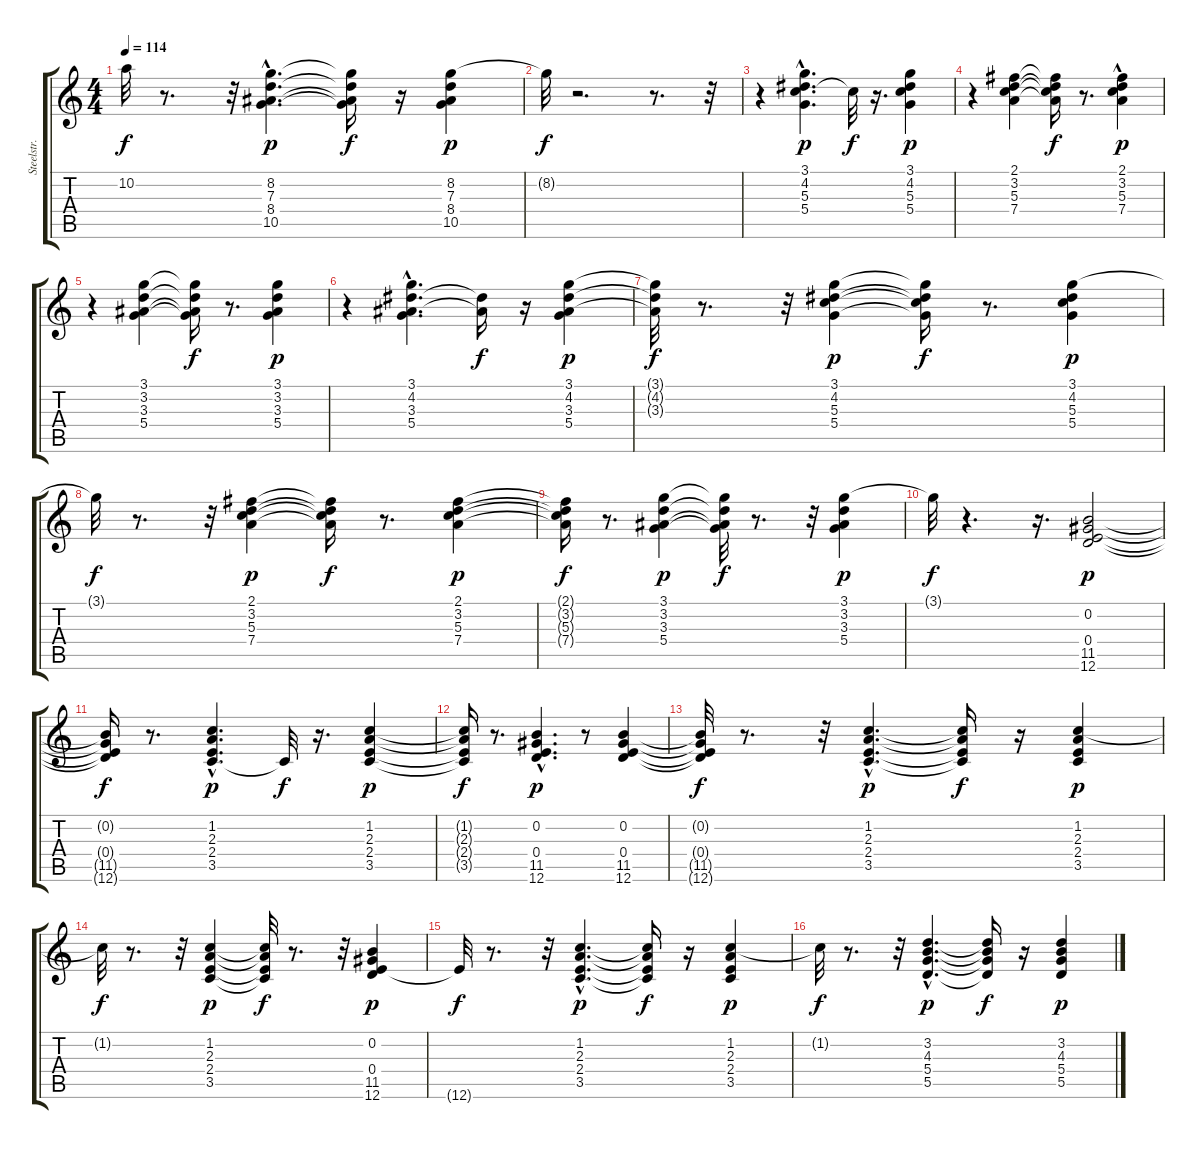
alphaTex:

\track (" Steelstr. Gt.*merged" " Steelstr.") {instrument acousticguitarsteel}
\staff {score tabs}
\tuning (E4 B3 G3 D3 A2 E2) {hide}
\ts (4 4)
\tempo 114
\clef g2
\ks c
10.2{t}.32{dy f} r.8{d} r.32 (8.2{hac} 7.3{hac} 8.4{hac} 10.5{hac}).4{d dy p} (8.2{t} 7.3{t} 8.4{t} 10.5{t}).16{dy f} r.16 (8.2 7.3 8.4 10.5).4{dy p} |
8.2{t}.32{dy f} r.2{d} r.8{d} r.32 |
r.4 (3.1{hac} 4.2{hac} 5.3{hac} 5.4{hac}).4{d dy p} 5.3{t}.32{dy f} r.16{d} (3.1 4.2 5.3 5.4).4{dy p} |
r.4 (2.1 3.2 5.3 7.4).4 (2.1{t} 3.2{t} 5.3{t} 7.4{t}).16{dy f} r.8{d} (2.1 3.2{hac} 5.3{hac} 7.4{hac}).4{dy p} |
r.4 (3.1 3.2 3.3 5.4).4 (3.1{t} 3.2{t} 3.3{t} 5.4{t}).16{dy f} r.8{d} (3.1 3.2 3.3 5.4).4{dy p} |
r.4 (3.1{hac} 4.2{hac} 3.3{hac} 5.4{hac}).4{d} (4.2{t} 3.3{t}).16{dy f} r.16 (3.1 4.2 3.3 5.4).4{dy p} |
(3.1{t} 4.2{t} 3.3{t}).32{dy f} r.8{d} r.32 (3.1 4.2 5.3 5.4).4{dy p} (3.1{t} 4.2{t} 5.3{t} 5.4{t}).16{dy f} r.8{d} (3.1 4.2 5.3 5.4).4{dy p} |
3.1{t}.32{dy f} r.8{d} r.32 (2.1 3.2 5.3 7.4).4{dy p} (2.1{t} 3.2{t} 5.3{t} 7.4{t}).16{dy f} r.8{d} (2.1 3.2 5.3 7.4).4{dy p} |
(2.1{t} 3.2{t} 5.3{t} 7.4{t}).16{dy f} r.8{d} (3.1 3.2 3.3 5.4).4{dy p} (3.1{t} 3.2{t} 3.3{t} 5.4{t}).32{dy f} r.8{d} r.32 (3.1 3.2 3.3 5.4).4{dy p} |
3.1{t}.32{dy f} r.4{d} r.16{d} (0.2 0.4 11.5 12.6).2{dy p} |
(0.2{t} 0.4{t} 11.5{t} 12.6{t}).16{dy f} r.8{d} (1.2{hac} 2.3{hac} 2.4{hac} 3.5{hac}).4{d dy p} 3.5{t}.32{dy f} r.16{d} (1.2 2.3 2.4 3.5).4{dy p} |
(1.2{t} 2.3{t} 2.4{t} 3.5{t}).16{dy f} r.8{d} (0.2{hac} 0.4{hac} 11.5 12.6{hac}).4{d dy p} r.8 (0.2 0.4 11.5 12.6).4 |
(0.2{t} 0.4{t} 11.5{t} 12.6{t}).32{dy f} r.8{d} r.32 (1.2{hac} 2.3{hac} 2.4{hac} 3.5{hac}).4{d dy p} (1.2{t} 2.3{t} 2.4{t} 3.5{t}).16{dy f} r.16 (1.2 2.3 2.4 3.5).4{dy p} |
1.2{t}.32{dy f} r.8{d} r.32 (1.2 2.3 2.4 3.5).4{dy p} (1.2{t} 2.3{t} 2.4{t} 3.5{t}).32{dy f} r.8{d} r.32 (0.2 0.4 11.5 12.6).4{dy p} |
12.6{t}.32{dy f} r.8{d} r.32 (1.2{hac} 2.3{hac} 2.4{hac} 3.5{hac}).4{d dy p} (1.2{t} 2.3{t} 2.4{t} 3.5{t}).16{dy f} r.16 (1.2 2.3 2.4 3.5).4{dy p} |
1.2{t}.32{dy f} r.8{d} r.32 (3.2{hac} 4.3{hac} 5.4{hac} 5.5{hac}).4{d dy p} (3.2{t} 4.3{t} 5.4{t} 5.5{t}).16{dy f} r.16 (3.2 4.3 5.4 5.5).4{dy p}
